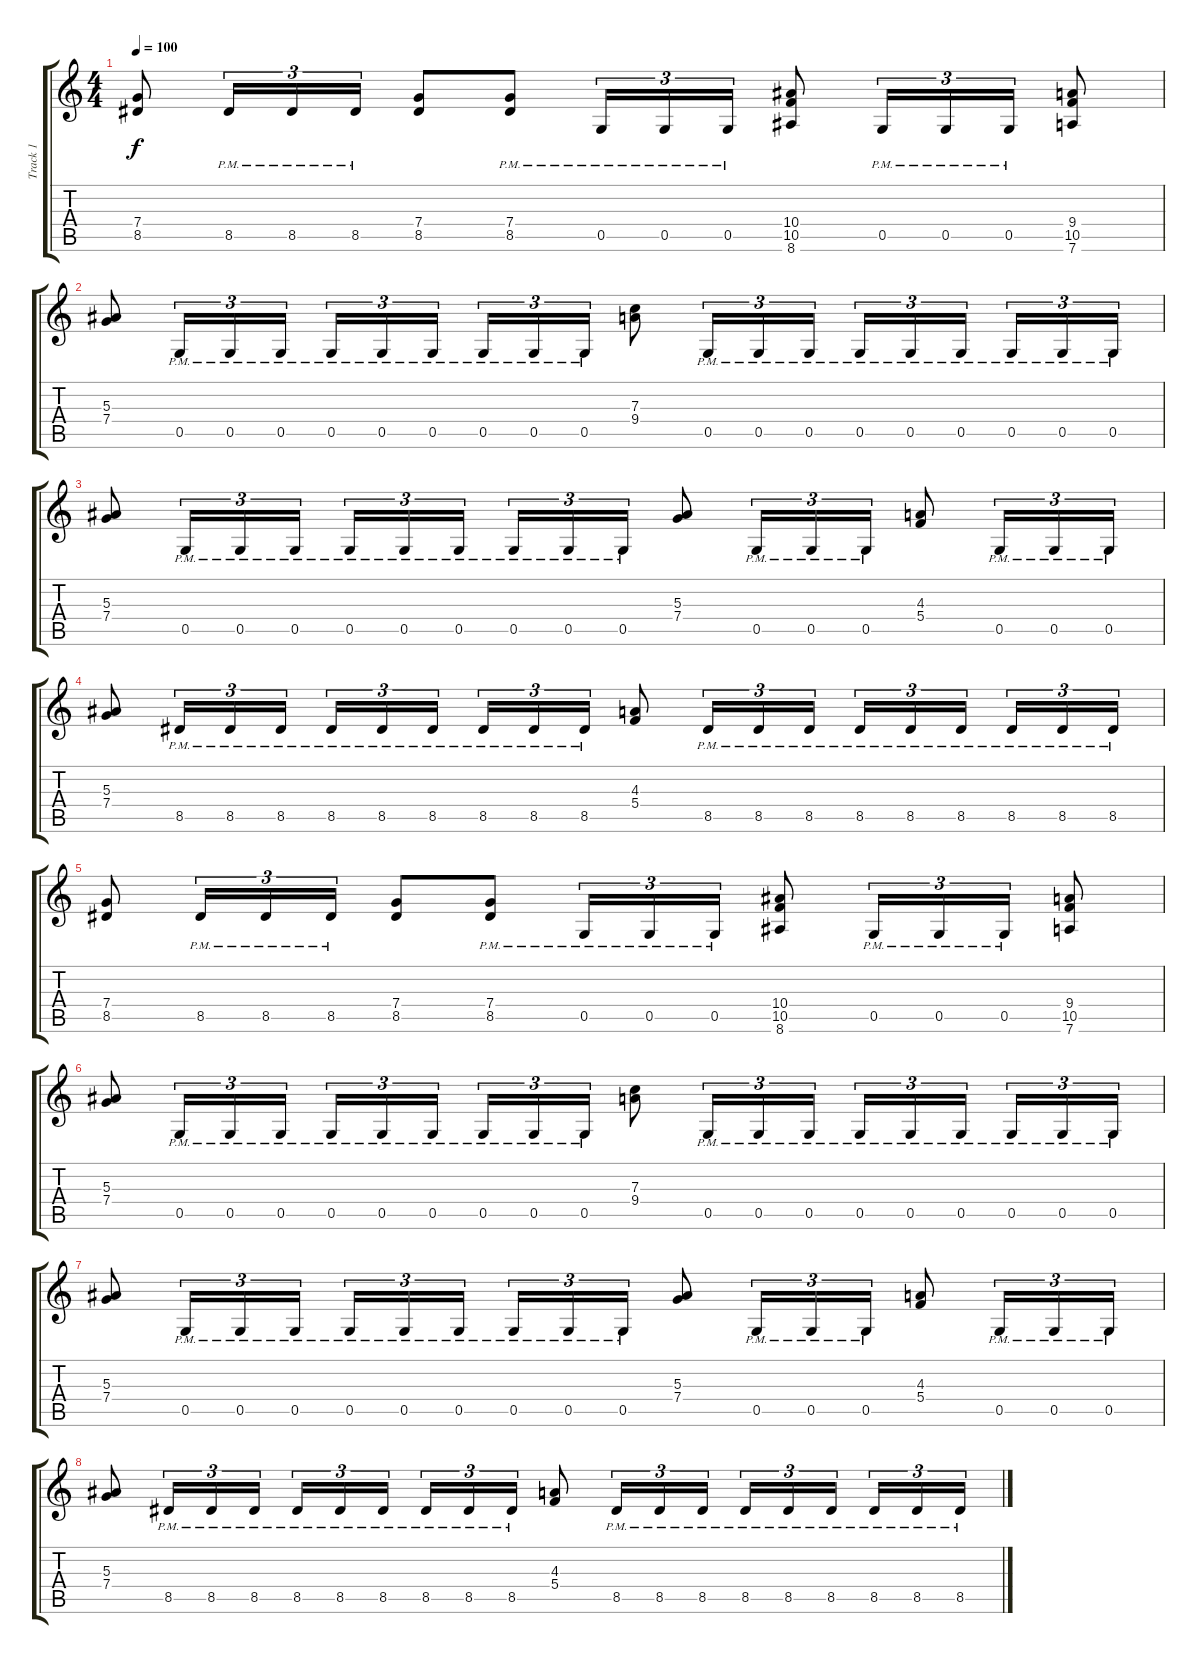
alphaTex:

\track ("Track 1" "Track 1") {instrument distortionguitar}
\staff {score tabs}
\tuning (D4 A3 F3 C3 G2 D2) {hide}
\ts (4 4)
\tempo 100
\clef g2
\ks c
(7.4 8.5).8{dy f} 8.5{pm}.16{tu (3 2)} 8.5{pm}.16{tu (3 2)} 8.5{pm}.16{tu (3 2)} (7.4 8.5).8 (7.4 8.5{pm}).8 0.5{pm}.16{tu (3 2)} 0.5{pm}.16{tu (3 2)} 0.5{pm}.16{tu (3 2)} (10.4 10.5 8.6).8 0.5{pm}.16{tu (3 2)} 0.5{pm}.16{tu (3 2)} 0.5{pm}.16{tu (3 2)} (9.4 10.5 7.6).8 |
(5.3 7.4).8 0.5{pm}.16{tu (3 2)} 0.5{pm}.16{tu (3 2)} 0.5{pm}.16{tu (3 2)} 0.5{pm}.16{tu (3 2)} 0.5{pm}.16{tu (3 2)} 0.5{pm}.16{tu (3 2) beam splitsecondary} 0.5{pm}.16{tu (3 2)} 0.5{pm}.16{tu (3 2)} 0.5{pm}.16{tu (3 2)} (7.3 9.4).8 0.5{pm}.16{tu (3 2)} 0.5{pm}.16{tu (3 2)} 0.5{pm}.16{tu (3 2)} 0.5{pm}.16{tu (3 2)} 0.5{pm}.16{tu (3 2)} 0.5{pm}.16{tu (3 2) beam splitsecondary} 0.5{pm}.16{tu (3 2)} 0.5{pm}.16{tu (3 2)} 0.5{pm}.16{tu (3 2)} |
(5.3 7.4).8 0.5{pm}.16{tu (3 2)} 0.5{pm}.16{tu (3 2)} 0.5{pm}.16{tu (3 2)} 0.5{pm}.16{tu (3 2)} 0.5{pm}.16{tu (3 2)} 0.5{pm}.16{tu (3 2) beam splitsecondary} 0.5{pm}.16{tu (3 2)} 0.5{pm}.16{tu (3 2)} 0.5{pm}.16{tu (3 2)} (5.3 7.4).8 0.5{pm}.16{tu (3 2)} 0.5{pm}.16{tu (3 2)} 0.5{pm}.16{tu (3 2)} (4.3 5.4).8 0.5{pm}.16{tu (3 2)} 0.5{pm}.16{tu (3 2)} 0.5{pm}.16{tu (3 2)} |
(5.3 7.4).8 8.5{pm}.16{tu (3 2)} 8.5{pm}.16{tu (3 2)} 8.5{pm}.16{tu (3 2)} 8.5{pm}.16{tu (3 2)} 8.5{pm}.16{tu (3 2)} 8.5{pm}.16{tu (3 2) beam splitsecondary} 8.5{pm}.16{tu (3 2)} 8.5{pm}.16{tu (3 2)} 8.5{pm}.16{tu (3 2)} (4.3 5.4).8 8.5{pm}.16{tu (3 2)} 8.5{pm}.16{tu (3 2)} 8.5{pm}.16{tu (3 2)} 8.5{pm}.16{tu (3 2)} 8.5{pm}.16{tu (3 2)} 8.5{pm}.16{tu (3 2) beam splitsecondary} 8.5{pm}.16{tu (3 2)} 8.5{pm}.16{tu (3 2)} 8.5{pm}.16{tu (3 2)} |
(7.4 8.5).8 8.5{pm}.16{tu (3 2)} 8.5{pm}.16{tu (3 2)} 8.5{pm}.16{tu (3 2)} (7.4 8.5).8 (7.4 8.5{pm}).8 0.5{pm}.16{tu (3 2)} 0.5{pm}.16{tu (3 2)} 0.5{pm}.16{tu (3 2)} (10.4 10.5 8.6).8 0.5{pm}.16{tu (3 2)} 0.5{pm}.16{tu (3 2)} 0.5{pm}.16{tu (3 2)} (9.4 10.5 7.6).8 |
(5.3 7.4).8 0.5{pm}.16{tu (3 2)} 0.5{pm}.16{tu (3 2)} 0.5{pm}.16{tu (3 2)} 0.5{pm}.16{tu (3 2)} 0.5{pm}.16{tu (3 2)} 0.5{pm}.16{tu (3 2) beam splitsecondary} 0.5{pm}.16{tu (3 2)} 0.5{pm}.16{tu (3 2)} 0.5{pm}.16{tu (3 2)} (7.3 9.4).8 0.5{pm}.16{tu (3 2)} 0.5{pm}.16{tu (3 2)} 0.5{pm}.16{tu (3 2)} 0.5{pm}.16{tu (3 2)} 0.5{pm}.16{tu (3 2)} 0.5{pm}.16{tu (3 2) beam splitsecondary} 0.5{pm}.16{tu (3 2)} 0.5{pm}.16{tu (3 2)} 0.5{pm}.16{tu (3 2)} |
(5.3 7.4).8 0.5{pm}.16{tu (3 2)} 0.5{pm}.16{tu (3 2)} 0.5{pm}.16{tu (3 2)} 0.5{pm}.16{tu (3 2)} 0.5{pm}.16{tu (3 2)} 0.5{pm}.16{tu (3 2) beam splitsecondary} 0.5{pm}.16{tu (3 2)} 0.5{pm}.16{tu (3 2)} 0.5{pm}.16{tu (3 2)} (5.3 7.4).8 0.5{pm}.16{tu (3 2)} 0.5{pm}.16{tu (3 2)} 0.5{pm}.16{tu (3 2)} (4.3 5.4).8 0.5{pm}.16{tu (3 2)} 0.5{pm}.16{tu (3 2)} 0.5{pm}.16{tu (3 2)} |
(5.3 7.4).8 8.5{pm}.16{tu (3 2)} 8.5{pm}.16{tu (3 2)} 8.5{pm}.16{tu (3 2)} 8.5{pm}.16{tu (3 2)} 8.5{pm}.16{tu (3 2)} 8.5{pm}.16{tu (3 2) beam splitsecondary} 8.5{pm}.16{tu (3 2)} 8.5{pm}.16{tu (3 2)} 8.5{pm}.16{tu (3 2)} (4.3 5.4).8 8.5{pm}.16{tu (3 2)} 8.5{pm}.16{tu (3 2)} 8.5{pm}.16{tu (3 2)} 8.5{pm}.16{tu (3 2)} 8.5{pm}.16{tu (3 2)} 8.5{pm}.16{tu (3 2) beam splitsecondary} 8.5{pm}.16{tu (3 2)} 8.5{pm}.16{tu (3 2)} 8.5{pm}.16{tu (3 2)}
